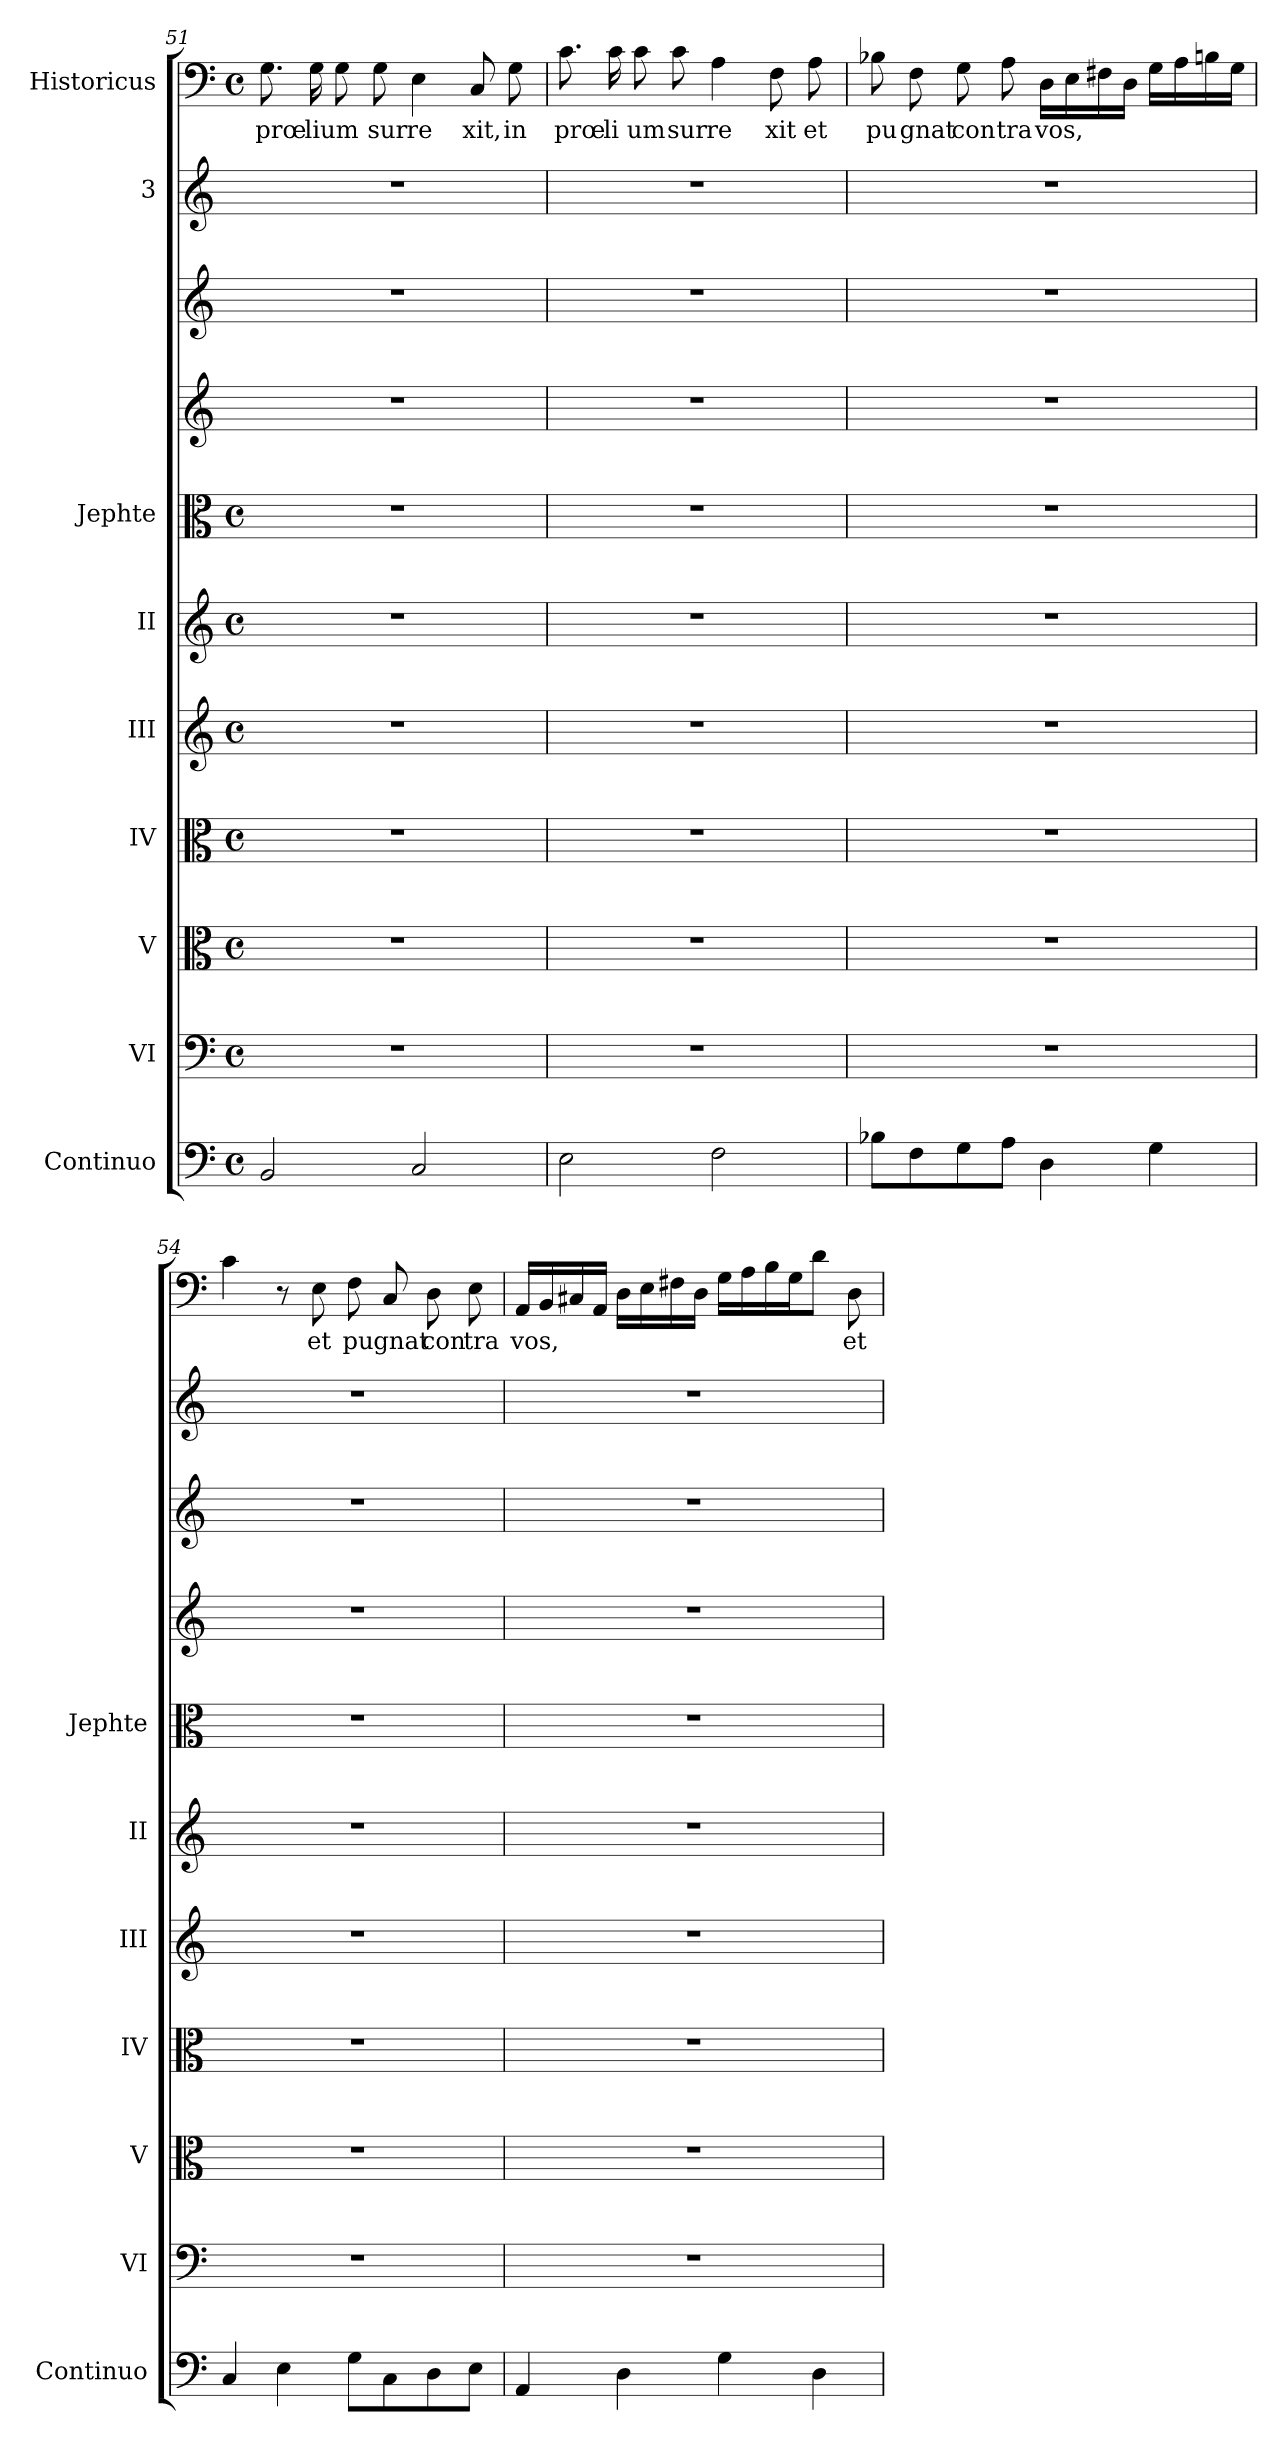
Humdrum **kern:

**kern	**kern	**kern	**kern	**kern	**kern	**kern	**kern	**kern	**kern	**kern	**text
*part11	*part10	*part9	*part8	*part7	*part6	*part5	*part4	*part3	*part2	*part1	*part1
*staff11	*staff10	*staff9	*staff8	*staff7	*staff6	*staff5	*staff4	*staff3	*staff2	*staff1	*staff1
*I"Continuo	*I"VI	*I"V	*I"IV	*I"III	*I"II	*I"Jephte	*	*	*I"3	*I"Historicus	*
*I'Continuo	*I'VI	*I'V	*I'IV	*I'III	*I'II	*I'Jephte	*	*	*	*	*
*clefF4	*clefF4	*clefC3	*clefC3	*clefG2	*clefG2	*clefC3	*clefG2	*clefG2	*clefG2	*clefF4	*
*k[]	*k[]	*k[]	*k[]	*k[]	*k[]	*k[]	*k[]	*k[]	*k[]	*k[]	*
*C:	*C:	*C:	*C:	*C:	*C:	*C:	*C:	*C:	*C:	*C:	*
*M4/4	*M4/4	*M4/4	*M4/4	*M4/4	*M4/4	*M4/4	*	*	*	*M4/4	*
*met(c)	*met(c)	*met(c)	*met(c)	*met(c)	*met(c)	*met(c)	*	*	*	*met(c)	*
=51	=51	=51	=51	=51	=51	=51	=51	=51	=51	=51	=51
!	!	!	!	!	!	!	!	!	!	!	!LO:LY:b
2BB/	1r	1r	1r	1r	1r	1r	1r	1r	1r	8.G\	prœ
!	!	!	!	!	!	!	!	!	!	!	!LO:LY:b
.	.	.	.	.	.	.	.	.	.	16G\	lium
.	.	.	.	.	.	.	.	.	.	8G\	.
!	!	!	!	!	!	!	!	!	!	!	!LO:LY:b
.	.	.	.	.	.	.	.	.	.	8G\	sur
!	!	!	!	!	!	!	!	!	!	!	!LO:LY:b
2C/	.	.	.	.	.	.	.	.	.	4E\	re
!	!	!	!	!	!	!	!	!	!	!	!LO:LY:b
.	.	.	.	.	.	.	.	.	.	8C/	xit,
!	!	!	!	!	!	!	!	!	!	!	!LO:LY:b
.	.	.	.	.	.	.	.	.	.	8G\	in
!!LO:LB:g=z
=52	=52	=52	=52	=52	=52	=52	=52	=52	=52	=52	=52
!	!	!	!	!	!	!	!	!	!	!	!LO:LY:b
2E\	1r	1r	1r	1r	1r	1r	1r	1r	1r	8.c\	prœ
!	!	!	!	!	!	!	!	!	!	!	!LO:LY:b
.	.	.	.	.	.	.	.	.	.	16c\	li
!	!	!	!	!	!	!	!	!	!	!	!LO:LY:b
.	.	.	.	.	.	.	.	.	.	8c\	um
!	!	!	!	!	!	!	!	!	!	!	!LO:LY:b
.	.	.	.	.	.	.	.	.	.	8c\	sur
!	!	!	!	!	!	!	!	!	!	!	!LO:LY:b
2F\	.	.	.	.	.	.	.	.	.	4A\	re
!	!	!	!	!	!	!	!	!	!	!	!LO:LY:b
.	.	.	.	.	.	.	.	.	.	8F\	xit
!	!	!	!	!	!	!	!	!	!	!	!LO:LY:b
.	.	.	.	.	.	.	.	.	.	8A\	et
=53	=53	=53	=53	=53	=53	=53	=53	=53	=53	=53	=53
!	!	!	!	!	!	!	!	!	!	!	!LO:LY:b
8B-X\L	1r	1r	1r	1r	1r	1r	1r	1r	1r	8B-X\	pu
!	!	!	!	!	!	!	!	!	!	!	!LO:LY:b
8F\	.	.	.	.	.	.	.	.	.	8F\	gnat
!	!	!	!	!	!	!	!	!	!	!	!LO:LY:b
8G\	.	.	.	.	.	.	.	.	.	8G\	con
!	!	!	!	!	!	!	!	!	!	!	!LO:LY:b
8A\J	.	.	.	.	.	.	.	.	.	8A\	tra
!	!	!	!	!	!	!	!	!	!	!	!LO:LY:b
4D\	.	.	.	.	.	.	.	.	.	16D\LL	vos,
.	.	.	.	.	.	.	.	.	.	16E\	.
.	.	.	.	.	.	.	.	.	.	16F#X\	.
.	.	.	.	.	.	.	.	.	.	16D\JJ	.
4G\	.	.	.	.	.	.	.	.	.	16G\LL	.
.	.	.	.	.	.	.	.	.	.	16A\	.
.	.	.	.	.	.	.	.	.	.	16Bn\	.
.	.	.	.	.	.	.	.	.	.	16G\JJ	.
=54	=54	=54	=54	=54	=54	=54	=54	=54	=54	=54	=54
4C/	1r	1r	1r	1r	1r	1r	1r	1r	1r	4c\	.
4E\	.	.	.	.	.	.	.	.	.	8r	.
!	!	!	!	!	!	!	!	!	!	!	!LO:LY:b
.	.	.	.	.	.	.	.	.	.	8E\	et
!	!	!	!	!	!	!	!	!	!	!	!LO:LY:b
8G\L	.	.	.	.	.	.	.	.	.	8F\	pu
!	!	!	!	!	!	!	!	!	!	!	!LO:LY:b
8C\	.	.	.	.	.	.	.	.	.	8C/	gnat
!	!	!	!	!	!	!	!	!	!	!	!LO:LY:b
8D\	.	.	.	.	.	.	.	.	.	8D\	con
!	!	!	!	!	!	!	!	!	!	!	!LO:LY:b
8E\J	.	.	.	.	.	.	.	.	.	8E\	tra
!!LO:LB:g=z
=55	=55	=55	=55	=55	=55	=55	=55	=55	=55	=55	=55
!	!	!	!	!	!	!	!	!	!	!	!LO:LY:b
4AA/	1r	1r	1r	1r	1r	1r	1r	1r	1r	16AA/LL	vos,
.	.	.	.	.	.	.	.	.	.	16BB/	.
.	.	.	.	.	.	.	.	.	.	16C#X/	.
.	.	.	.	.	.	.	.	.	.	16AA/JJ	.
4D\	.	.	.	.	.	.	.	.	.	16D\LL	.
.	.	.	.	.	.	.	.	.	.	16E\	.
.	.	.	.	.	.	.	.	.	.	16F#X\	.
.	.	.	.	.	.	.	.	.	.	16D\JJ	.
4G\	.	.	.	.	.	.	.	.	.	16G\LL	.
.	.	.	.	.	.	.	.	.	.	16A\	.
.	.	.	.	.	.	.	.	.	.	16B\	.
.	.	.	.	.	.	.	.	.	.	16G\J	.
4D\	.	.	.	.	.	.	.	.	.	8d\J	.
!	!	!	!	!	!	!	!	!	!	!	!LO:LY:b
.	.	.	.	.	.	.	.	.	.	8D\	et
=	=	=	=	=	=	=	=	=	=	=	=
*-	*-	*-	*-	*-	*-	*-	*-	*-	*-	*-	*-
